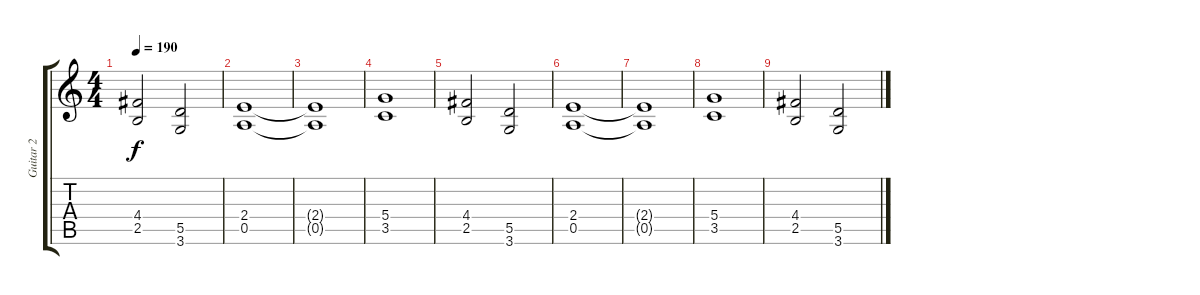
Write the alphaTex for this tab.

\track ("Guitar 2" "Guitar 2") {instrument distortionguitar}
\staff {score tabs}
\tuning (E4 B3 G3 D3 A2 E2) {hide}
\ts (4 4)
\tempo 190
\clef g2
\ks c
(4.4 2.5).2{dy f} (5.5 3.6).2 |
(2.4 0.5).1 |
(2.4{t} 0.5{t}).1 |
(5.4 3.5).1 |
(4.4 2.5).2 (5.5 3.6).2 |
(2.4 0.5).1 |
(2.4{t} 0.5{t}).1 |
(5.4 3.5).1 |
(4.4 2.5).2 (5.5 3.6).2
